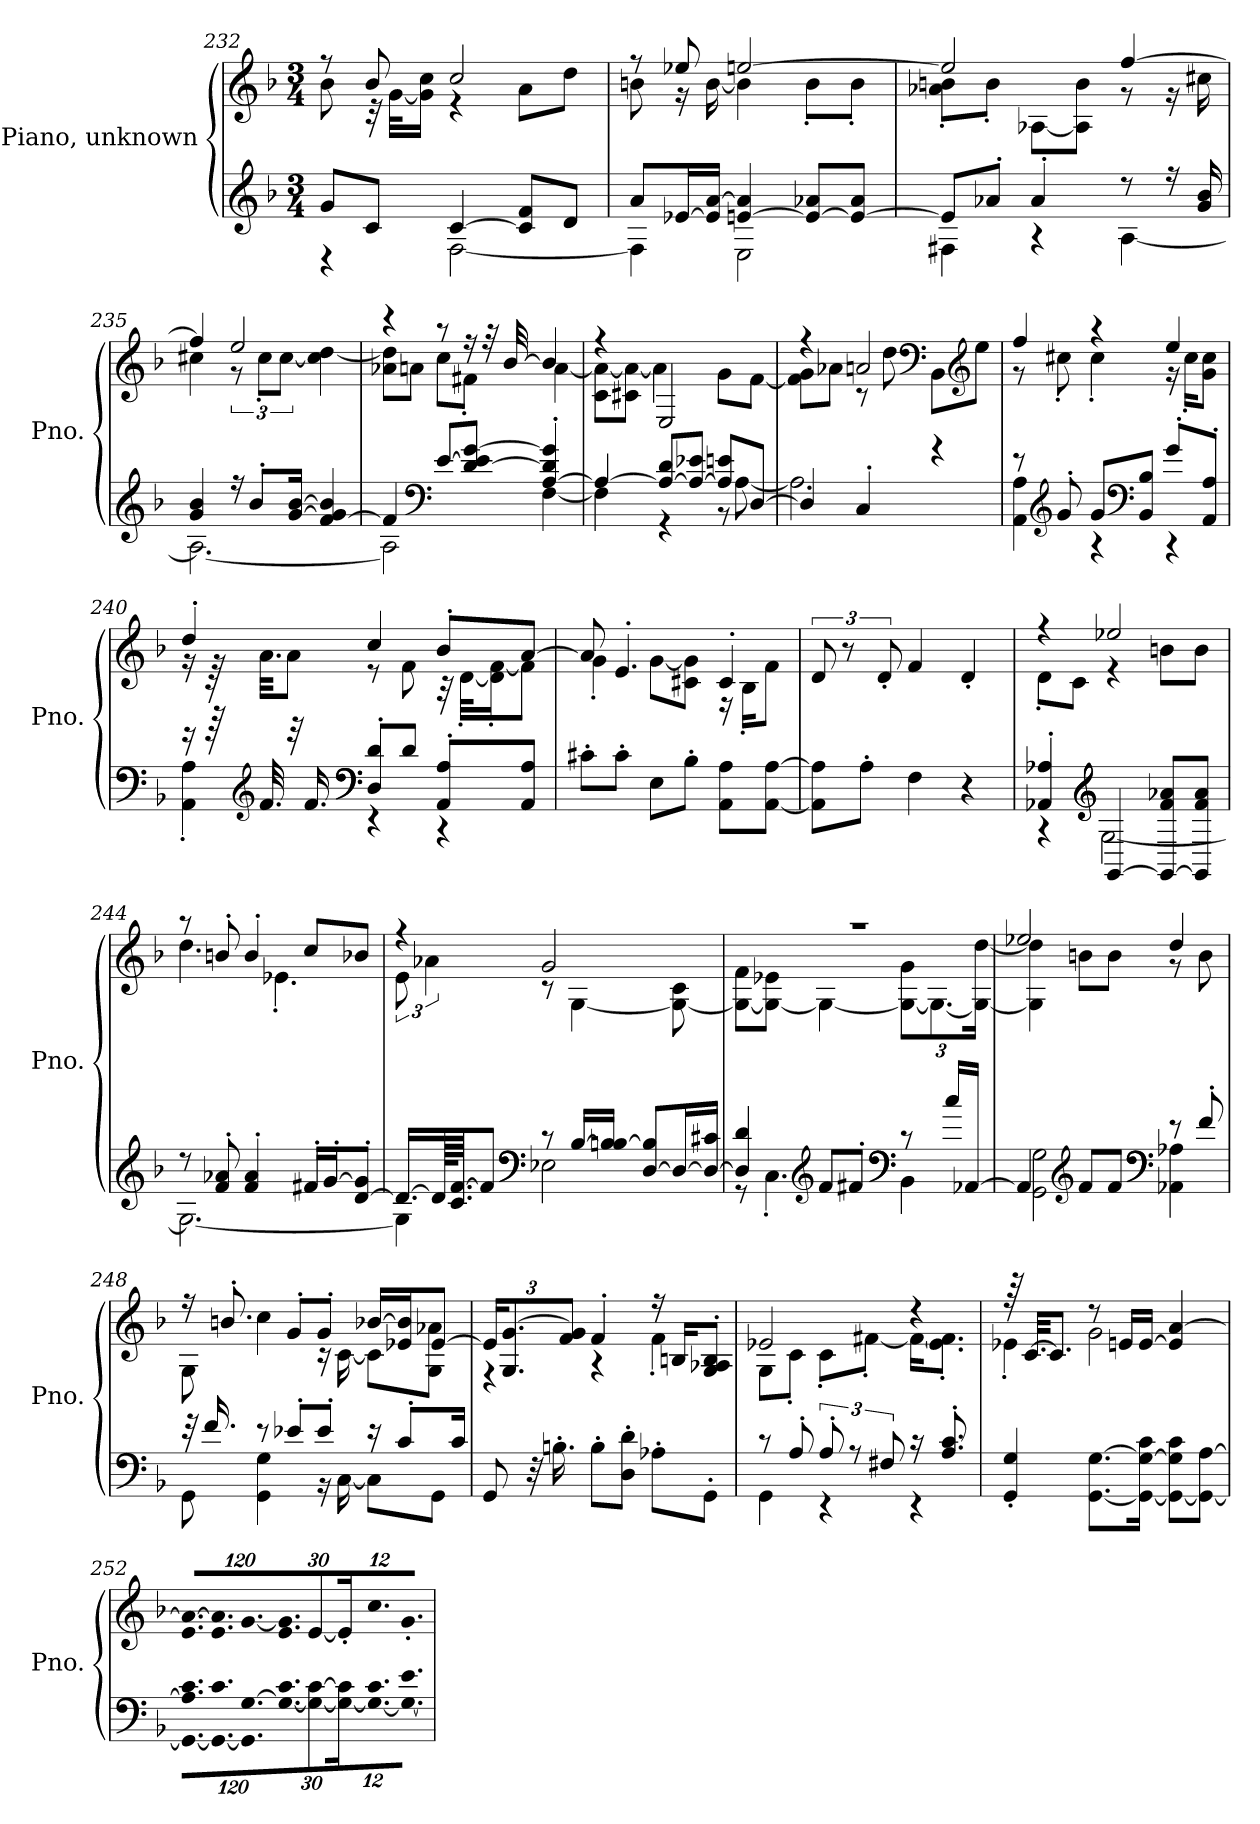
**kern	**kern
*part1	*part1
*staff2	*staff1
*I"Piano, unknown	*
*I'Pno.	*
*clefG2	*clefG2
*k[b-]	*k[b-]
*M3/4	*M3/4
=232	=232
*^	*^
8g/L	4r	8r	8b-\
8c/J	.	8b-/	32r
.	.	.	[32g\KLL
.	.	.	16g\] 16cc\JJ
[4c/	[2F\	2cc/	4r
8c/] 8f/L	.	.	8a\L
8d/J	.	.	8dd\J
!!LO:LB:g=z	!!
=233	=233	=233	=233
8a/L	4F\]	8r	8bn\
[16e-X/L	.	8ee-X/	16r
16e-/] [16a/JJ	.	.	[16b\
[4en/ 4a/]	2E\	[2een/	4b\]
8e/_ 8a-X/L	.	.	8b'\L
8e/_ 8a-/J	.	.	8b'\J
=234	=234	=234	=234
8e/L]	4F#X\	2ee/]	8a-X\' 8bn\'L
8a-X'/J	.	.	8b'\J
4a-'/	4r	.	[8A-X\L
.	.	.	8A-\] 8b\J
8r	[4A\	[4ff/	8r
16r	.	.	16r
16g/ 16b-/	.	.	16cc#X\
=235	=235	=235	=235
4g/ 4b-/	2.A\_	4ff/]	4cc#X\
16r	.	2ee/	12r
8b-'/L	.	.	.
.	.	.	12cc#'\L
.	.	.	[12cc#\J
[16g/ [16b-/Jk	.	.	.
[4f/ 4g/] 4b-/]	.	.	4cc#\] [4dd\
=236	=236	=236	=236
4f/]	2A\]	4r	8a-X\ 8dd\]L
.	.	.	8an\J
*clefF4	*	*	*
[8e/L	.	8r	8cc\L
[8d/ 8e/] [8g/J	.	16r	8f#X'\J
.	.	32r	.
.	.	[32b-/	.
[4A/' 4d/]' 4g/]'	[4F\	4b-/]	[4a\
!!LO:PB:g=z	!!
=237	=237	=237	=237
4A/_	4F\]	4r	8c\ 8a\_L
.	.	.	8c#X\ 8a\_J
8A/_ 8d/L	4r	2E/	4a\]
8A/_ 8e-X/J	.	.	.
8A/] 8en/L	8r	.	8g\L
[8D/J	[8A\	.	[8f\J
=238	=238	=238	=238
4D/]	2.A\]	4r	8f\] 8g\L
.	.	.	8a-X\J
4C'/	.	2an/	8r
.	.	.	8dd\
*	*	*clefF4	*
4r	.	.	8BB-\L
*	*	*clefG2	*
.	.	.	8ee\J
=239	=239	=239	=239
8r	4AA\ 4A\	4ff/	8r
*clefG2	*	*	*
8g'/	.	.	8cc#X'\
8g/L	4r	4r	4cc#'\
*clefF4	*	*	*
8BB-/ 8B-/J	.	.	.
8g'/L	4r	4ee/	16r
.	.	.	16cc#'\KL
8AA/' 8A/'J	.	.	8g\ 8cc#\J
!!LO:LB:g=z	!!
=240	=240	=240	=240
16r	4AA\' 4A\'	4dd'/	16r
64r	.	.	64r
*clefG2	*	*	*
32.f/	.	.	32.a\KKL
32r	.	.	8a\J
16.f/	.	.	.
*clefF4	*	*	*
8D/' 8d/'L	4r	4cc/	8r
8d/J	.	.	8f\
8AA/' 8A/'L	4r	8b-'/L	32r
.	.	.	[32d'\KLL
.	.	.	16d\]' [16f\'J
8AA/ 8A/J	.	[8a/J	8f\J]
*v	*v	*	*
=241	=241	=241
8c#X'\L	8a/]	4g'\
8c#'\J	4.e'/	.
8E\L	.	[8g\L
8B-'\J	.	8c#X\ 8g\]J
8AA\ 8A\L	4c#'/	16r
.	.	16B-'\KL
[8AA\ [8A\J	.	8f\J
*	*v	*v
=242	=242
8AA\] 8A\]L	12d/
.	12r
8A'\J	.
.	12d'/
4F\	4f/
4r	4d'/
=243	=243
*^	*^
4AA-X/' 4A-X/'	4r	4r	8d'\L
.	.	.	8c\J
*clefG2	*	*	*
[4GG/	[2G\	2ee-X/	4r
8GG/_ 8f/ 8a-X/L	.	.	8bn\L
8GG/] 8f/ 8a-/J	.	.	8b\J
!!LO:LB:g=z	!!
=244	=244	=244	=244
8r	2.G\_	8r	4.dd\
8f/' 8a-X/'	.	8bn'/	.
4f/' 4a-/'	.	4b'/	.
.	.	.	4.e-X'\
16f#X'/LL	.	8cc/L	.
[16g'/J	.	.	.
[8d/' 8g/]'J	.	8b-X/J	.
=245	=245	=245	=245
16.d/LL_	4G\]	4r	12e\
.	.	.	6a-X\
128d/KLL]	.	.	.
64.c/ [64.f/JJJ	.	.	.
8f/J]	.	.	.
*clefF4	*	*	*
8r	2E-X\	2g/	8r
[16B-/LL	.	.	[4G\
16B-/] [16Bn/JJ	.	.	.
[8D/ 8B/]L	.	.	.
16D/L_	.	.	8G\_ 8c\
16D/_ 16c#X/JJ	.	.	.
=246	=246	=246	=246
4D/] 4d/	8r	2.r	8G\_ 8f\L
.	4.C'\	.	8G\_ 8e-X\J
*clefG2	*	*	*
8f/L	.	.	4G\_
8f#X'/J	.	.	.
*clefF4	*	*	*
*	*	*	*Xbrackettup
8r	4BB-\	.	12G\_ 12g\L
.	.	.	12.G\_
16cc/LL	.	.	.
[16AA-X/JJ	.	.	.
.	.	.	24G\_ [24dd\Jk
!!LO:LB:g=z	!!
=247	=247	=247	=247
4AA-/]	2GG\ 2G\	2ee-X/	4G\] 4dd\]
*clefG2	*	*	*
8f/L	.	.	8bn\L
8f/J	.	.	8b\J
*clefF4	*	*	*
8r	4AA-X\ 4A-X\	4dd/	8r
8f'/	.	.	8b\
=248	=248	=248	=248
32r	8GG\	16r	8G\
16.f/	.	.	.
.	.	8.bn'/	.
8r	4GG\ 4G\	.	4cc\
8e-X'/L	.	8g'/L	.
8e-'/J	16r	8g'/J	16r
.	[16C\	.	[16c\
16r	8C\L]	[16b-X/LL	8c\L]
8c'/L	.	16e-X/ 16b-/]J	.
.	8GG\J	[8e-/J	8G\ 8a-X\J
16c/Jk	.	.	.
*v	*v	*	*
=249	=249	=249
8GG/	24e-/KL]	4r
.	12.G/ [12.g/	.
32r	.	.
16.Bn'\	.	.
.	12f/ 12g/]J	.
8B'\L	4f'/	4r
8D\' 8d\'J	.	.
8A-X'\L	16r	4f'\
.	16Bn/KL	.
8GG'\J	8G/' 8A-X/' 8B/'J	.
!!LO:LB:g=z	!!
=250	=250	=250
*^	*	*
8r	4GG\	2e-X/	8G\L
8A'/	.	.	8c'\J
12A'/	4r	.	8c'\L
12r	.	.	.
.	.	.	[8f#X'\J
12F#X/	.	.	.
16r	4r	4r	16f#\KL_
8.A/' 8.c/'	.	.	8.e-\' 8.f#\]'J
*v	*v	*	*
=251	=251	=251
4GG/' 4G/'	64r	4e-X'\
.	[32.c/KKL	.
.	8.c/J]	.
[8.GG\ [8.G\L	8r	2g\
.	16en/LL	.
16GG\_ 16G\_ 16c\Jk	[16e/JJ	.
8GG\_ 8G\] 8c\L	4e/] [4a/	.
8GG\_ [8A\J	.	.
*	*v	*v
=252	=252
*Xbrackettup	*
!LO:N:vis=16.	!LO:N:vis=16.
960%103GG\_ 960%103A\] 960%103c\LL	960%103e/ 960%103a/_LL
!LO:N:vis=16.	!LO:N:vis=16.
960%103GG\_ 960%103c\	960%103e/ 960%103a/]
!LO:N:vis=16.	!LO:N:vis=16.
960%103GG\] [960%103G\	[960%103g/
!LO:N:vis=16.	!LO:N:vis=16.
960%103G\_ 960%103c\	960%103e/ 960%103g/]
240%17G\_ [240%17c\	[240%17e/
192%7G\_ 192%7c\]	192%7e'/]
!LO:N:vis=16.	!LO:N:vis=16.
960%103G\_ 960%103c\	960%103cc/
!LO:N:vis=16.	!LO:N:vis=16.
960%103G\_ 960%103e\JJ	960%103g'/JJ
=	=
*-	*-
